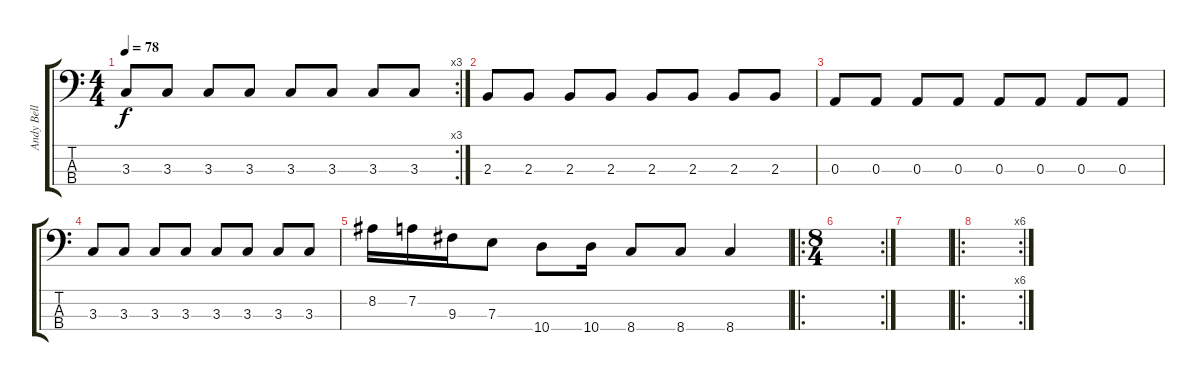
\track ("Andy Bell" "Andy Bell") {instrument electricbasspick}
\staff {score tabs}
\tuning (G2 D2 A1 E1) {hide}
\rc 3
\ts (4 4)
\tempo 78
\clef f4
\ks c
3.3.8{dy f} 3.3.8 3.3.8 3.3.8 3.3.8 3.3.8 3.3.8 3.3.8 |
2.3.8 2.3.8 2.3.8 2.3.8 2.3.8 2.3.8 2.3.8 2.3.8 |
0.3.8 0.3.8 0.3.8 0.3.8 0.3.8 0.3.8 0.3.8 0.3.8 |
3.3.8 3.3.8 3.3.8 3.3.8 3.3.8 3.3.8 3.3.8 3.3.8 |
8.2.16 7.2.16 9.3.16 7.3.8 10.4.8 10.4.16 8.4.8 8.4.8 8.4.4 |
\ro
\rc 2
\ts (8 4)
|
|
\ro
\rc 6
